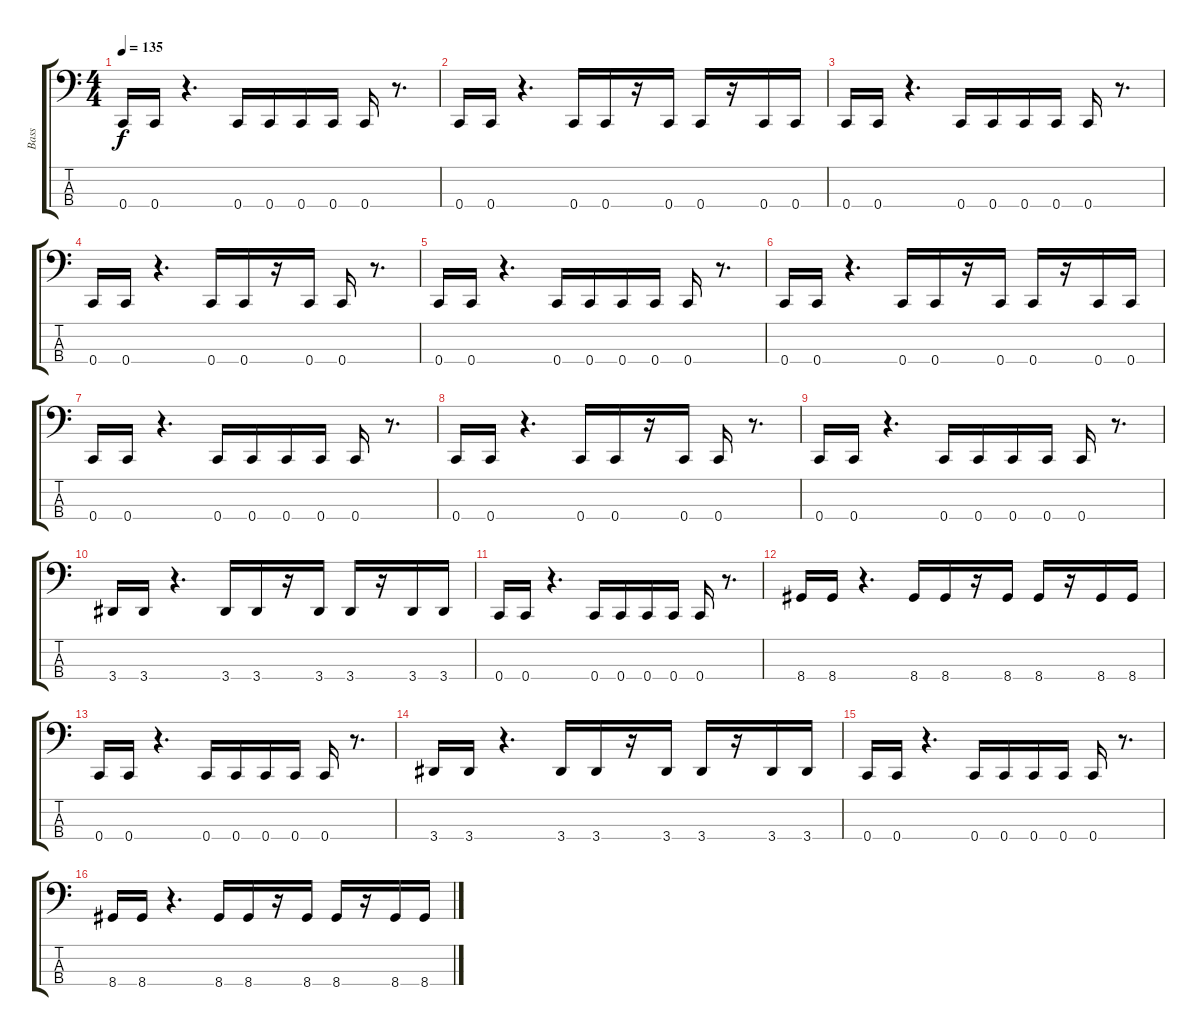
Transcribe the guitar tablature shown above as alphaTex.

\track ("Bass" "Bass") {instrument electricbasspick}
\staff {score tabs}
\tuning (F2 C2 G1 C1) {hide}
\ts (4 4)
\tempo 135
\clef f4
\ks c
0.4.16{dy f} 0.4.16 r.4{d} 0.4.16 0.4.16 0.4.16 0.4.16 0.4.16 r.8{d} |
0.4.16 0.4.16 r.4{d} 0.4.16 0.4.16 r.16 0.4.16 0.4.16 r.16 0.4.16 0.4.16 |
0.4.16 0.4.16 r.4{d} 0.4.16 0.4.16 0.4.16 0.4.16 0.4.16 r.8{d} |
0.4.16 0.4.16 r.4{d} 0.4.16 0.4.16 r.16 0.4.16 0.4.16 r.8{d} |
0.4.16 0.4.16 r.4{d} 0.4.16 0.4.16 0.4.16 0.4.16 0.4.16 r.8{d} |
0.4.16 0.4.16 r.4{d} 0.4.16 0.4.16 r.16 0.4.16 0.4.16 r.16 0.4.16 0.4.16 |
0.4.16 0.4.16 r.4{d} 0.4.16 0.4.16 0.4.16 0.4.16 0.4.16 r.8{d} |
0.4.16 0.4.16 r.4{d} 0.4.16 0.4.16 r.16 0.4.16 0.4.16 r.8{d} |
0.4.16 0.4.16 r.4{d} 0.4.16 0.4.16 0.4.16 0.4.16 0.4.16 r.8{d} |
3.4.16 3.4.16 r.4{d} 3.4.16 3.4.16 r.16 3.4.16 3.4.16 r.16 3.4.16 3.4.16 |
0.4.16 0.4.16 r.4{d} 0.4.16 0.4.16 0.4.16 0.4.16 0.4.16 r.8{d} |
8.4.16 8.4.16 r.4{d} 8.4.16 8.4.16 r.16 8.4.16 8.4.16 r.16 8.4.16 8.4.16 |
0.4.16 0.4.16 r.4{d} 0.4.16 0.4.16 0.4.16 0.4.16 0.4.16 r.8{d} |
3.4.16 3.4.16 r.4{d} 3.4.16 3.4.16 r.16 3.4.16 3.4.16 r.16 3.4.16 3.4.16 |
0.4.16 0.4.16 r.4{d} 0.4.16 0.4.16 0.4.16 0.4.16 0.4.16 r.8{d} |
8.4.16 8.4.16 r.4{d} 8.4.16 8.4.16 r.16 8.4.16 8.4.16 r.16 8.4.16 8.4.16
